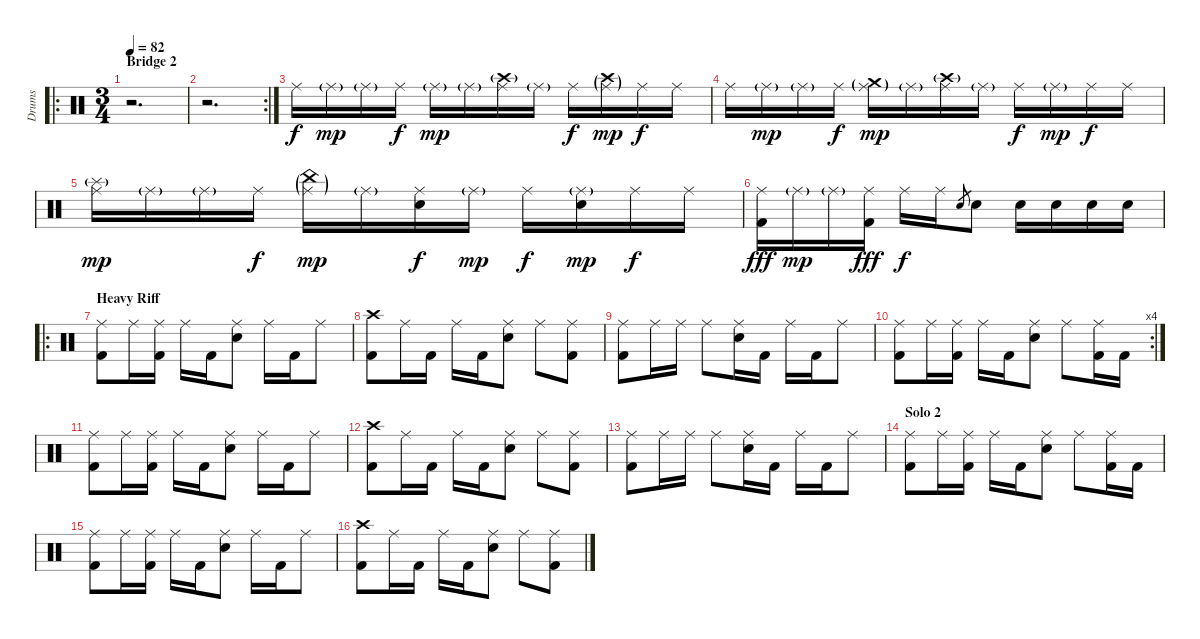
\track ("Drums" "Drums") {instrument percussion}
\staff {score}
\articulation defaults
\ro
\ts (3 4)
\section ("" "Bridge 2")
\tempo 82
\clef neutral
\ks c
r.2{d dy f} |
\rc 2
r.2{d} |
"Ride (middle)".16 "Ride (middle)"{g}.16{dy mp} "Ride (middle)"{g}.16 "Ride (middle)".16{dy f} "Ride (middle)"{g}.16{dy mp} "Ride (middle)"{g}.16 ("Ride (middle)" "Crash high (hit)"{g}).16 "Ride (middle)"{g}.16 "Ride (middle)".16{dy f} ("Ride (middle)"{g} "Crash high (hit)"{g}).16{dy mp} "Ride (middle)".16{dy f} "Ride (middle)".16 |
"Ride (middle)".16 "Ride (middle)"{g}.16{dy mp} "Ride (middle)"{g}.16 "Ride (middle)".16{dy f} ("Ride (middle)"{g} "Crash medium (hit)"{g}).16{dy mp} "Ride (middle)"{g}.16 ("Ride (middle)" "Crash high (hit)"{g}).16 "Ride (middle)"{g}.16 "Ride (middle)".16{dy f} "Ride (middle)"{g}.16{dy mp} "Ride (middle)".16{dy f} "Ride (middle)".16 |
("Ride (middle)" "Splash (hit)"{g}).16{dy mp} "Ride (middle)"{g}.16 "Ride (middle)"{g}.16 "Ride (middle)".16{dy f} ("Ride (middle)"{g} "China (hit)"{g}).16{dy mp} "Ride (middle)"{g}.16 ("Ride (middle)" "Electric Snare (hit)").16{dy f} "Ride (middle)"{g}.16{dy mp} "Ride (middle)".16{dy f} ("Ride (middle)"{g} "Electric Snare (hit)").16{dy mp} "Ride (middle)".16{dy f} "Ride (middle)".16 |
("Ride (middle)" "Kick (hit) 2").16{dy fff} "Ride (middle)"{g}.16{dy mp} "Ride (middle)"{g}.16 ("Ride (middle)" "Kick (hit) 2").16{dy fff} "Ride (middle)".16{dy f} "Ride (middle)".16 "Electric Snare (hit)".8{gr} "Electric Snare (hit)".8 "Electric Snare (hit)".16 "Electric Snare (hit)".16 "Electric Snare (hit)".16 "Electric Snare (hit)".16 |
\ro
\section ("" "Heavy Riff")
("Ride (middle)" "Kick (hit) 2").8 "Ride (middle)".16 ("Ride (middle)" "Kick (hit) 2").16 "Ride (middle)".16 "Kick (hit) 2".16 ("Ride (middle)" "Electric Snare (hit)").8 "Ride (middle)".16 "Kick (hit) 2".16 "Ride (middle)".8 |
("Crash high (hit)" "Kick (hit) 2").8 "Ride (middle)".16 "Kick (hit) 2".16 "Ride (middle)".16 "Kick (hit) 2".16 ("Ride (middle)" "Electric Snare (hit)").8 "Ride (middle)".8 ("Ride (middle)" "Kick (hit) 2").8 |
("Ride (middle)" "Kick (hit) 2").8 "Ride (middle)".16 "Ride (middle)".16 "Ride (middle)".8 ("Ride (middle)" "Electric Snare (hit)").16 "Kick (hit) 2".16 "Ride (middle)".16 "Kick (hit) 2".16 "Ride (middle)".8 |
\rc 4
("Ride (middle)" "Kick (hit) 2").8 "Ride (middle)".16 ("Ride (middle)" "Kick (hit) 2").16 "Ride (middle)".16 "Kick (hit) 2".16 ("Ride (middle)" "Electric Snare (hit)").8 "Ride (middle)".8 ("Ride (middle)" "Kick (hit) 2").16 "Kick (hit) 2".16 |
("Ride (middle)" "Kick (hit) 2").8 "Ride (middle)".16 ("Ride (middle)" "Kick (hit) 2").16 "Ride (middle)".16 "Kick (hit) 2".16 ("Ride (middle)" "Electric Snare (hit)").8 "Ride (middle)".16 "Kick (hit) 2".16 "Ride (middle)".8 |
("Crash high (hit)" "Kick (hit) 2").8 "Ride (middle)".16 "Kick (hit) 2".16 "Ride (middle)".16 "Kick (hit) 2".16 ("Ride (middle)" "Electric Snare (hit)").8 "Ride (middle)".8 ("Ride (middle)" "Kick (hit) 2").8 |
("Ride (middle)" "Kick (hit) 2").8 "Ride (middle)".16 "Ride (middle)".16 "Ride (middle)".8 ("Ride (middle)" "Electric Snare (hit)").16 "Kick (hit) 2".16 "Ride (middle)".16 "Kick (hit) 2".16 "Ride (middle)".8 |
\section ("" "Solo 2")
("Ride (middle)" "Kick (hit) 2").8 "Ride (middle)".16 ("Ride (middle)" "Kick (hit) 2").16 "Ride (middle)".16 "Kick (hit) 2".16 ("Ride (middle)" "Electric Snare (hit)").8 "Ride (middle)".8 ("Ride (middle)" "Kick (hit) 2").16 "Kick (hit) 2".16 |
("Ride (middle)" "Kick (hit) 2").8 "Ride (middle)".16 ("Ride (middle)" "Kick (hit) 2").16 "Ride (middle)".16 "Kick (hit) 2".16 ("Ride (middle)" "Electric Snare (hit)").8 "Ride (middle)".16 "Kick (hit) 2".16 "Ride (middle)".8 |
("Crash high (hit)" "Kick (hit) 2").8 "Ride (middle)".16 "Kick (hit) 2".16 "Ride (middle)".16 "Kick (hit) 2".16 ("Ride (middle)" "Electric Snare (hit)").8 "Ride (middle)".8 ("Ride (middle)" "Kick (hit) 2").8
